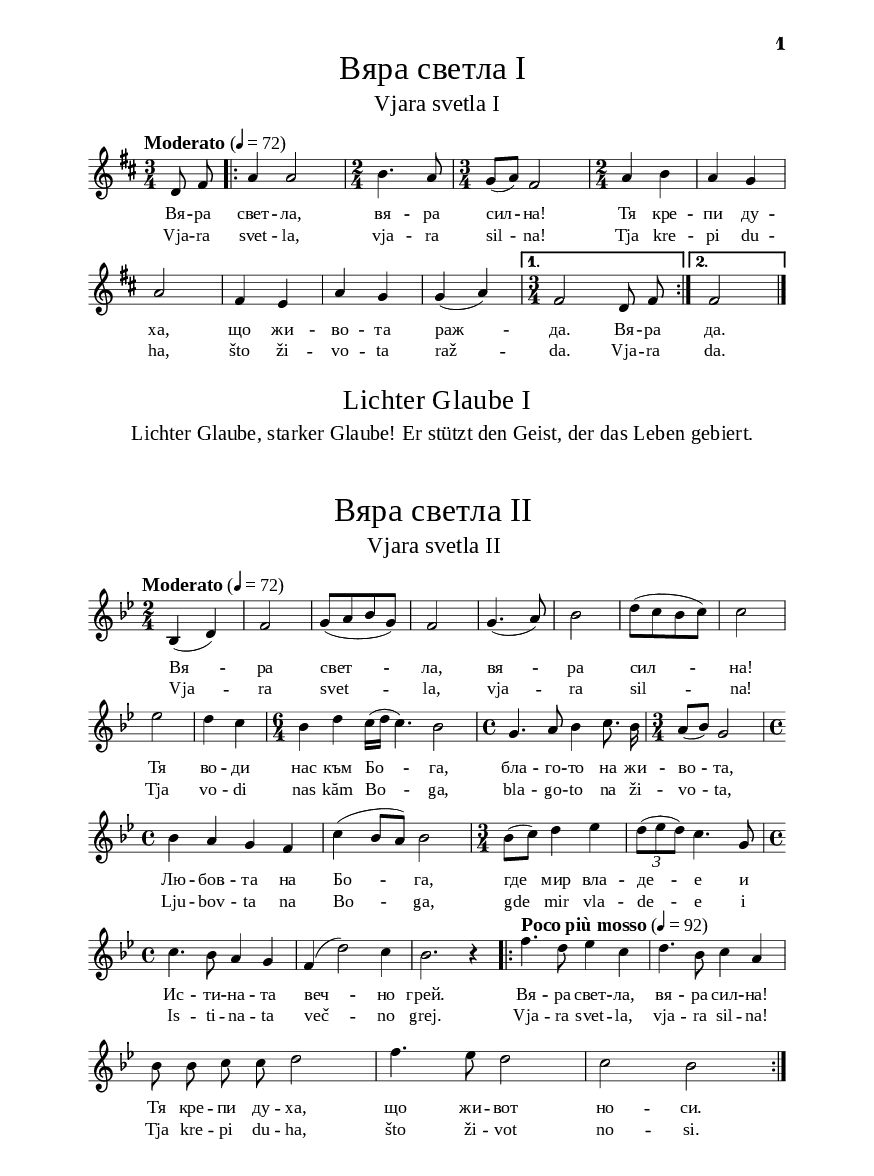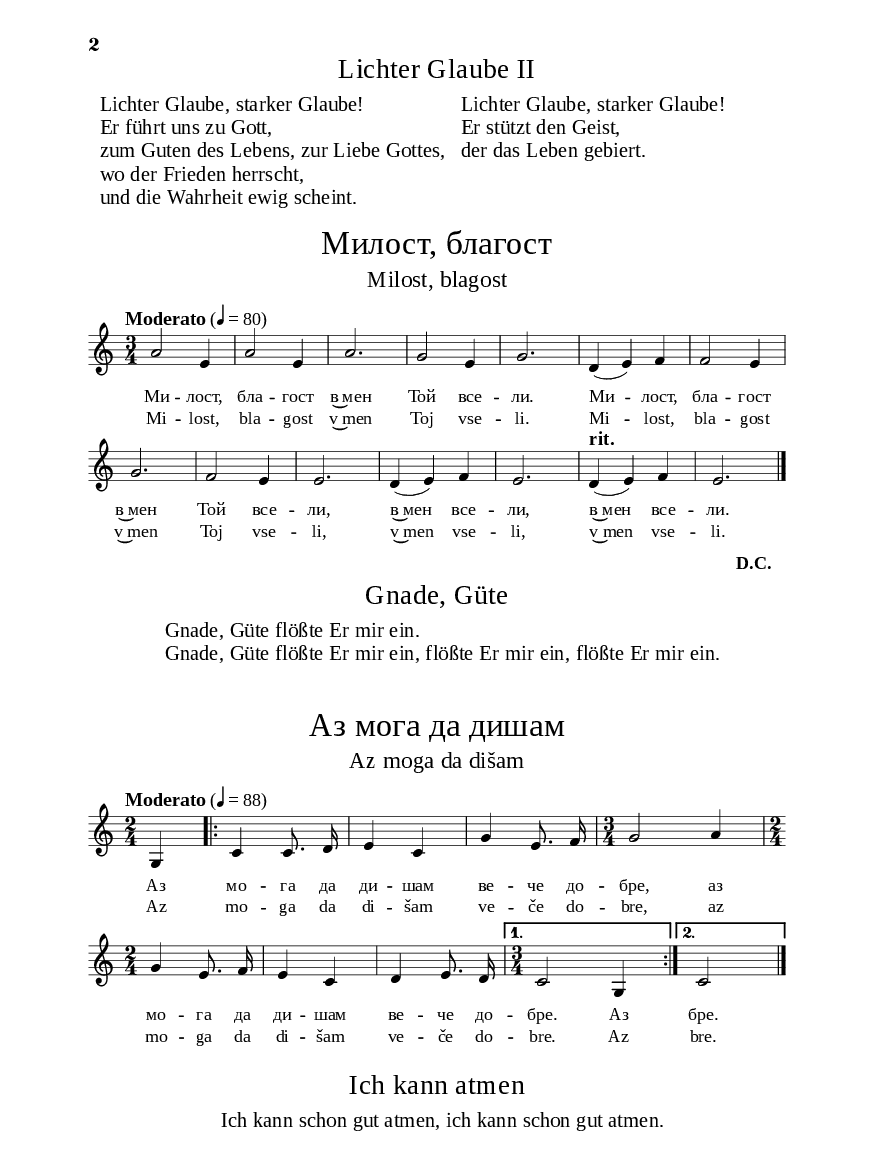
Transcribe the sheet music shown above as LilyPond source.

\version "2.24.4"

% include paper part and global functions
\include "include/globals.ily"

\bookpart {
  \label #'ref170_1
  \tocItem \markup "Вяра светла I – Vjara svetla I "
  \include "include/bookpart-paper.ily"
  \score {
    \include "include/score-layout.ily"

    \new Voice \absolute {
      \clef treble
      \key d \major
      \time 3/4
      \tempoFunc "Moderato" 4 "72"
      \autoBeamOff
      \partial 4
      d'8  fis'8 | \repeat volta 2 {
        a'4  % 2
        a'2 | % 3
        \time 2/4 b'4.  a'8 | \time 3/4 g'8 ( [  a'8 ])  % 4
        fis'2 | % 5
        \time 2/4 a'4 b'4  | % 6
        a'4  g'4 \break | % 7
        a'2 | % 8
        fis'4  e'4 | % 9
        a'4  g'4 |
        g'4 (  a'4 ) |
      }  % 11

      \alternative {
        {\time 3/4 fis'2 d'8 fis'8}
        { fis'2}
      }
      \bar "|."
    }

    \addlyrics {
      Вя -- ра свет --   ла,
      вя -- ра сил --   на! Тя кре -- пи ду -- ха, що жи -- во -- та раж -- да. Вя -- ра да.}
      \addlyrics {
        Vja -- ra svet --   la,
        vja -- ra sil --   na! Tja kre -- pi du -- ha, što ži -- vo -- ta raž -- da. Vja -- ra da.}

        \header {
          title = \titleFunc "Вяра светла I ""Vjara svetla I"
        }

        \midi{}

      } % score

      \markup \vspace #1

      % include foreign translation(s) of the song
      \version "2.24.4"

\markup \fill-line { \fontsize #deTitleFontSize "Lichter Glaube I" }
\markup \null
\markup \null
\markup \abs-fontsize #10 {
 \fill-line {
  \override #`(baseline-skip . ,deCoupletBaselineSkip)

\column {

  \line { " "Lichter Glaube, starker Glaube! Er stützt den Geist, der das Leben gebiert.}
}
  }
}


      \markup \vspace #2

      \label #'ref170_2
      \tocItem \markup "Вяра светла II – Vjara svetla II "

      \include "include/bookpart-paper.ily"
      \score {
        \include "include/score-layout.ily"

        \new Voice \absolute {
          \clef treble
          \key bes \major
          \time 2/4
          \tempoFunc "Moderato" 4 "72"
          \autoBeamOff
          bes4 (  d'4 )  f'2 | % 2
          g'8 ( [  a'8  bes'8  g'8 ) ]  f'2
          | % 3
          g'4. (  a'8 )  bes'2 | % 4
          d''8 ( [  c''8  bes'8  c''8 ) ]
          c''2 \break | % 5
          es''2  d''4  c''4 | % 6
          \time 6/4  | % 6
          bes'4  d''4  c''16 ( [  d''16 ]
          c''4. )  bes'2 | % 7
          \time 4/4  | % 7
          g'4.  a'8  bes'4  c''8.
          bes'16  | % 8
          \time 3/4  | % 8
          a'8 ( [  bes'8 ) ]  g'2 | \break % 9
          \time 4/4  | % 9
          bes'4  a'4  g'4  f'4 |
          c''4 (  bes'8 [  a'8 ) ]  bes'2 | % 11
          \time 3/4  | % 11
          bes'8 ( [  c''8 ])   d''4  es''4
          | % 12
          \times 2/3  {
            d''8 ( [  es''8  d''8 ) ]
          }
          c''4.  g'8 | \break % 13
          \time 4/4  | % 13
          c''4.  bes'8  a'4  g'4 | % 14
          f'4 (  d''2 )  c''4 | % 15
          bes'2. r4
          \bar ".|:-||"

          | % 16
          \tempoFunc "Poco più mosso" 4 "92"

          f''4.  d''8  es''4  c''4 | % 17
          d''4.  bes'8  c''4  a'4 \break | % 18
          bes'8  bes'8  c''8  c''8
          d''2 | % 19
          f''4.  es''8  d''2 |
          c''2  bes'2
          \bar ":|."
        }

        \addlyrics {
          Вя -- ра свет --   ла,
          вя -- ра сил --   на!
          Тя во -- ди нас към Бо --
          га, бла -- го -- то на жи -- во
          -- та, Лю -- бов -- та на Бо --
          га, где  мир вла -- де --
          е и Ис -- ти -- на -- та веч
          -- но грей. Вя -- ра свет -- ла,
          вя -- ра сил -- на! Тя кре -- пи
          ду -- ха, що жи -- вот но -- си.}
          \addlyrics {
            Vja -- ra svet --   la,
            vja -- ra sil --   na!
            Tja vo -- di nas kăm Bo --
            ga, bla -- go -- to na ži -- vo
            -- ta, Lju -- bov -- ta na Bo --
            ga, gde  mir vla -- de --
            e i Is -- ti -- na -- ta več
            -- no grej. Vja -- ra svet -- la,
            vja -- ra sil -- na! Tja kre -- pi
            du -- ha, što ži -- vot no -- si.}

            \header {
              title = \titleFunc "Вяра светла II " "Vjara svetla II "
            }

            \midi{}

          } % score



          % include foreign translation(s) of the song
          \version "2.24.3"

\markup \fill-line { \fontsize #deTitleFontSize "Lichter Glaube II" }
\markup \null
\markup \null
\markup \abs-fontsize #10 {
  \override #`(baseline-skip . ,deCoupletBaselineSkip)

  \column {

\line { " "Lichter Glaube, starker Glaube!}

\line { " "Er führt uns zu Gott, }

\line { " "zum Guten des Lebens, zur Liebe Gottes,}

\line { " "wo der Frieden herrscht, }

\line { " "und die Wahrheit ewig scheint.}
\line { " " }

  }
  
   \override #`(baseline-skip . ,deCoupletBaselineSkip)
    \column {

\line { " "Lichter Glaube, starker Glaube!}

\line { " "Er stützt den Geist, }

\line { " "der das Leben gebiert.}

  }
}


          \label #'ref171_1
          \tocItem \markup "Милост, благост – Milost, blagost"


          \include "include/bookpart-paper.ily"
          \score {
            \include "include/score-layout.ily"

            \new Voice \absolute {
              \clef treble
              \key a \minor
              \time 3/4
              \tempoFunc "Moderato" 4 "80"
              \autoBeamOff

              a'2 e'4 | % 2
              a'2 e'4 | % 3
              a'2. | % 4
              \key c \major
              g'2 e'4 | % 5
              g'2. | % 6
              d'4 ( e'4 ) f'4 | % 7
              f'2 e'4 \break | % 8
              g'2. | % 9
              f'2 e'4 |
              e'2. | % 11
              d'4 ( e'4 ) f'4 | % 12
              e'2. | % 13
              \tempo "rit."  d'4  ( e'4 ) f'4 | % 14
              e'2.\bar "|."

            }

            \addlyrics {
              Ми -- лост, бла -- гост в~мен Той все -- ли.  Ми -- лост, бла -- гост   в~мен Той все -- ли, в~мен все -- ли, в~мен все -- ли.}



              \addlyrics {
                Mi -- lost, bla -- gost v~men Toj vse -- li.  Mi -- lost, bla -- gost   v~men Toj vse -- li, v~men vse -- li, v~men vse -- li.}


                \header {
                  title = \titleFunc "Милост, благост" "Milost, blagost"
                }

                \midi{}

              } % score

              \markup \empty-one

              \markup \dc-one "D.C."

              % include foreign translation(s) of the song
              \version "2.24.4"

\markup \fill-line { \fontsize #deTitleFontSize "Gnade, Güte" }
\markup \null
\markup \null
\markup \abs-fontsize #10 {
\fill-line {
  \override #`(baseline-skip . ,deCoupletBaselineSkip)

  \column {

\line { " "Gnade, Güte flößte Er mir ein. }

\line { " "Gnade, Güte flößte Er mir ein, flößte Er mir ein, flößte Er mir ein.}
  }
}
}


              \markup \empty-three

              \label #'ref171_2
              \tocItem \markup "Аз мога да дишам – Az moga da dišam"

              \include "include/bookpart-paper.ily"
              \score {
                \include "include/score-layout.ily"

                \new Voice \absolute {
                  \clef treble
                  \key c \major
                  \time 2/4
                  \tempoFunc "Moderato" 4 "88"
                  \autoBeamOff
                  \partial 4
                  g4 \repeat volta 2 {
                    |
                    c'4 c'8. d'16 | % 3
                    e'4 c'4 | % 4
                    g'4 e'8. f'16 | % 5
                    \time 3/4  g'2 a'4 |  \break
                    \time 2/4  g'4 e'8. f'16 | % 7
                    e'4 c'4 | % 8
                    d'4 e'8. d'16 | % 9
                    \time 3/4
                  }
                  \alternative {
                    {
                      c'2 g4 |

                    }
                    {c'2 \bar "|."  }
                  }
                }

                \addlyrics {
                  Аз мо -- га
                  да ди -- шам ве -- че до -- бре, аз мо -- га
                  да ди -- шам ве -- че до -- бре. Аз  бре.}

                  \addlyrics {
                    Az mo -- ga
                    da di -- šam ve -- če do -- bre, az mo -- ga
                    da di -- šam ve -- če do -- bre. Az  bre.}

                    \header {
                      title = \titleFunc "Аз мога да дишам" "Az moga da dišam"
                    }

                    \midi{}

                  } % score

                  \markup \empty-two


                  % include foreign translation(s) of the song
                  \version "2.24.4"

\markup \fill-line { \fontsize #deTitleFontSize "Ich kann atmen" }
\markup \null
\markup \null
\markup \abs-fontsize #10 {
 \fill-line {
  \override #`(baseline-skip . ,deCoupletBaselineSkip)

  \column {

\line { " "Ich kann schon gut atmen, ich kann schon gut atmen.}

  }
 }
}




                } % bookpart

                % Più mosso
                %
